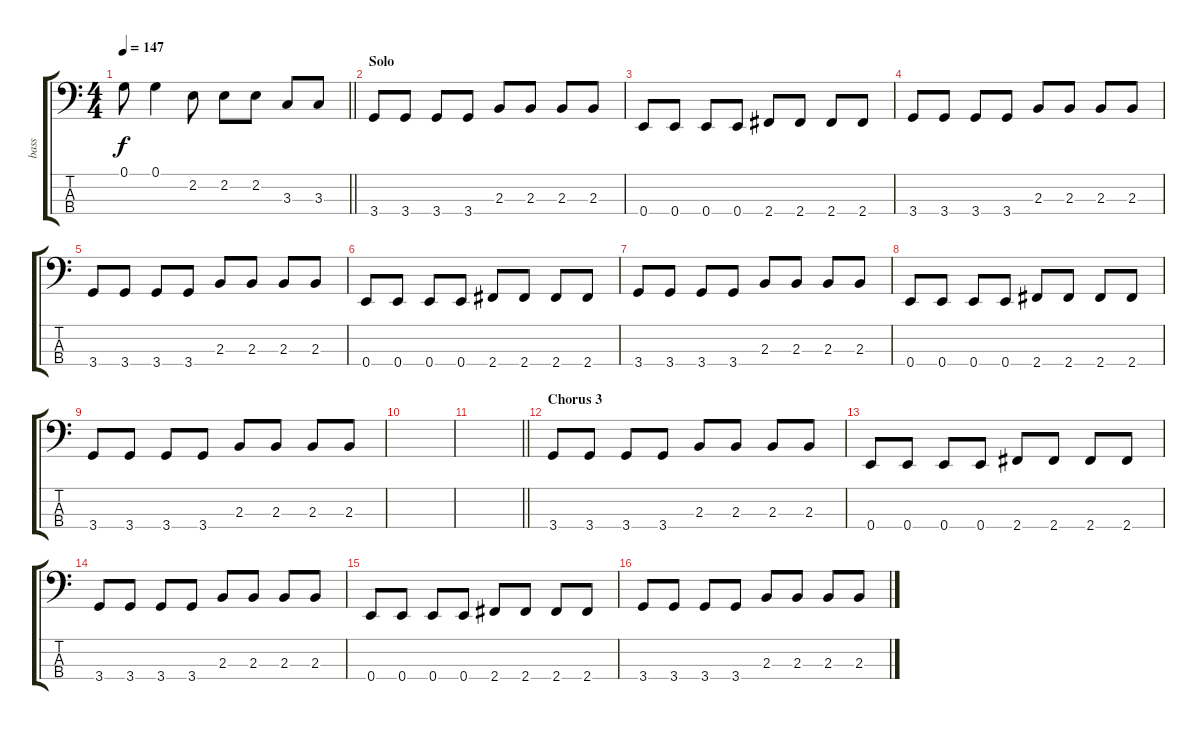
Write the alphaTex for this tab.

\track ("bass" "bass") {instrument electricbassfinger}
\staff {score tabs}
\tuning (G2 D2 A1 E1) {hide}
\ts (4 4)
\tempo 147
\clef f4
\barLineRight lightlight
\ks c
0.1.8{dy f} 0.1.4 2.2.8 2.2.8 2.2.8 3.3.8 3.3.8 |
\section ("" "Solo")
3.4.8 3.4.8 3.4.8 3.4.8 2.3.8 2.3.8 2.3.8 2.3.8 |
0.4.8 0.4.8 0.4.8 0.4.8 2.4.8 2.4.8 2.4.8 2.4.8 |
3.4.8 3.4.8 3.4.8 3.4.8 2.3.8 2.3.8 2.3.8 2.3.8 |
3.4.8 3.4.8 3.4.8 3.4.8 2.3.8 2.3.8 2.3.8 2.3.8 |
0.4.8 0.4.8 0.4.8 0.4.8 2.4.8 2.4.8 2.4.8 2.4.8 |
3.4.8 3.4.8 3.4.8 3.4.8 2.3.8 2.3.8 2.3.8 2.3.8 |
0.4.8 0.4.8 0.4.8 0.4.8 2.4.8 2.4.8 2.4.8 2.4.8 |
3.4.8 3.4.8 3.4.8 3.4.8 2.3.8 2.3.8 2.3.8 2.3.8 |
|
\barLineRight lightlight
|
\section ("" "Chorus 3")
3.4.8 3.4.8 3.4.8 3.4.8 2.3.8 2.3.8 2.3.8 2.3.8 |
0.4.8 0.4.8 0.4.8 0.4.8 2.4.8 2.4.8 2.4.8 2.4.8 |
3.4.8 3.4.8 3.4.8 3.4.8 2.3.8 2.3.8 2.3.8 2.3.8 |
0.4.8 0.4.8 0.4.8 0.4.8 2.4.8 2.4.8 2.4.8 2.4.8 |
3.4.8 3.4.8 3.4.8 3.4.8 2.3.8 2.3.8 2.3.8 2.3.8
